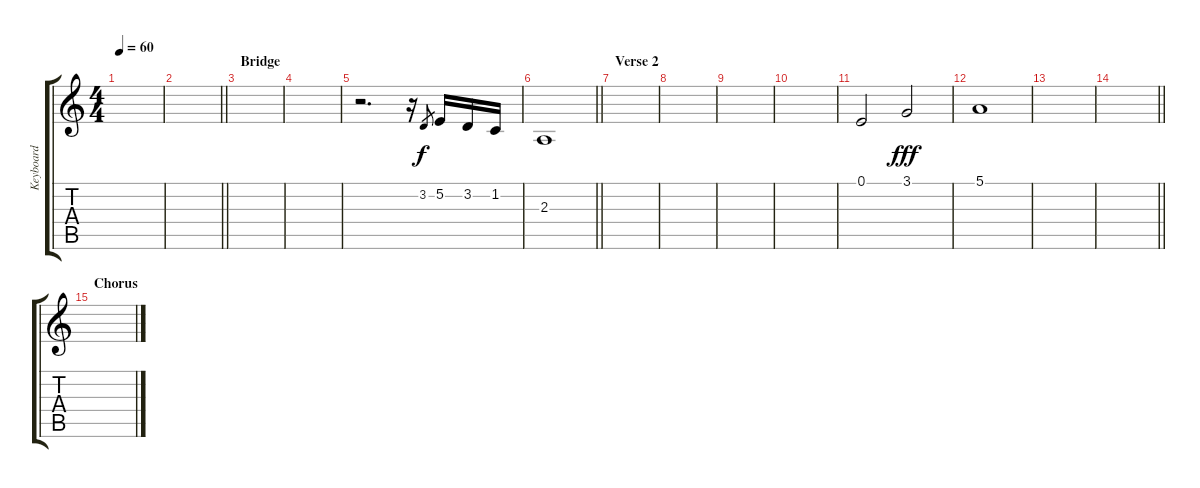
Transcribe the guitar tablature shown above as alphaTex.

\track ("Keyboard" "Keyboard") {instrument stringensemble1}
\staff {score tabs}
\tuning (E4 B3 G3 D3 A2 E2) {hide}
\ts (4 4)
\tempo 60
\clef g2
\ks c
|
\barLineRight lightlight
|
\section ("" "Bridge")
|
|
r.2{d} r.16 3.2.8{gr} 5.2.16{volume 16 balance 16 instrument churchorgan} 3.2.16 1.2.16 |
\barLineRight lightlight
2.3.1 |
\section ("" "Verse 2")
|
|
|
|
0.1.2{volume 6 instrument stringensemble1} 3.1.2{dy fff} |
5.1.1 |
|
\barLineRight lightlight
|
\section ("" "Chorus")
